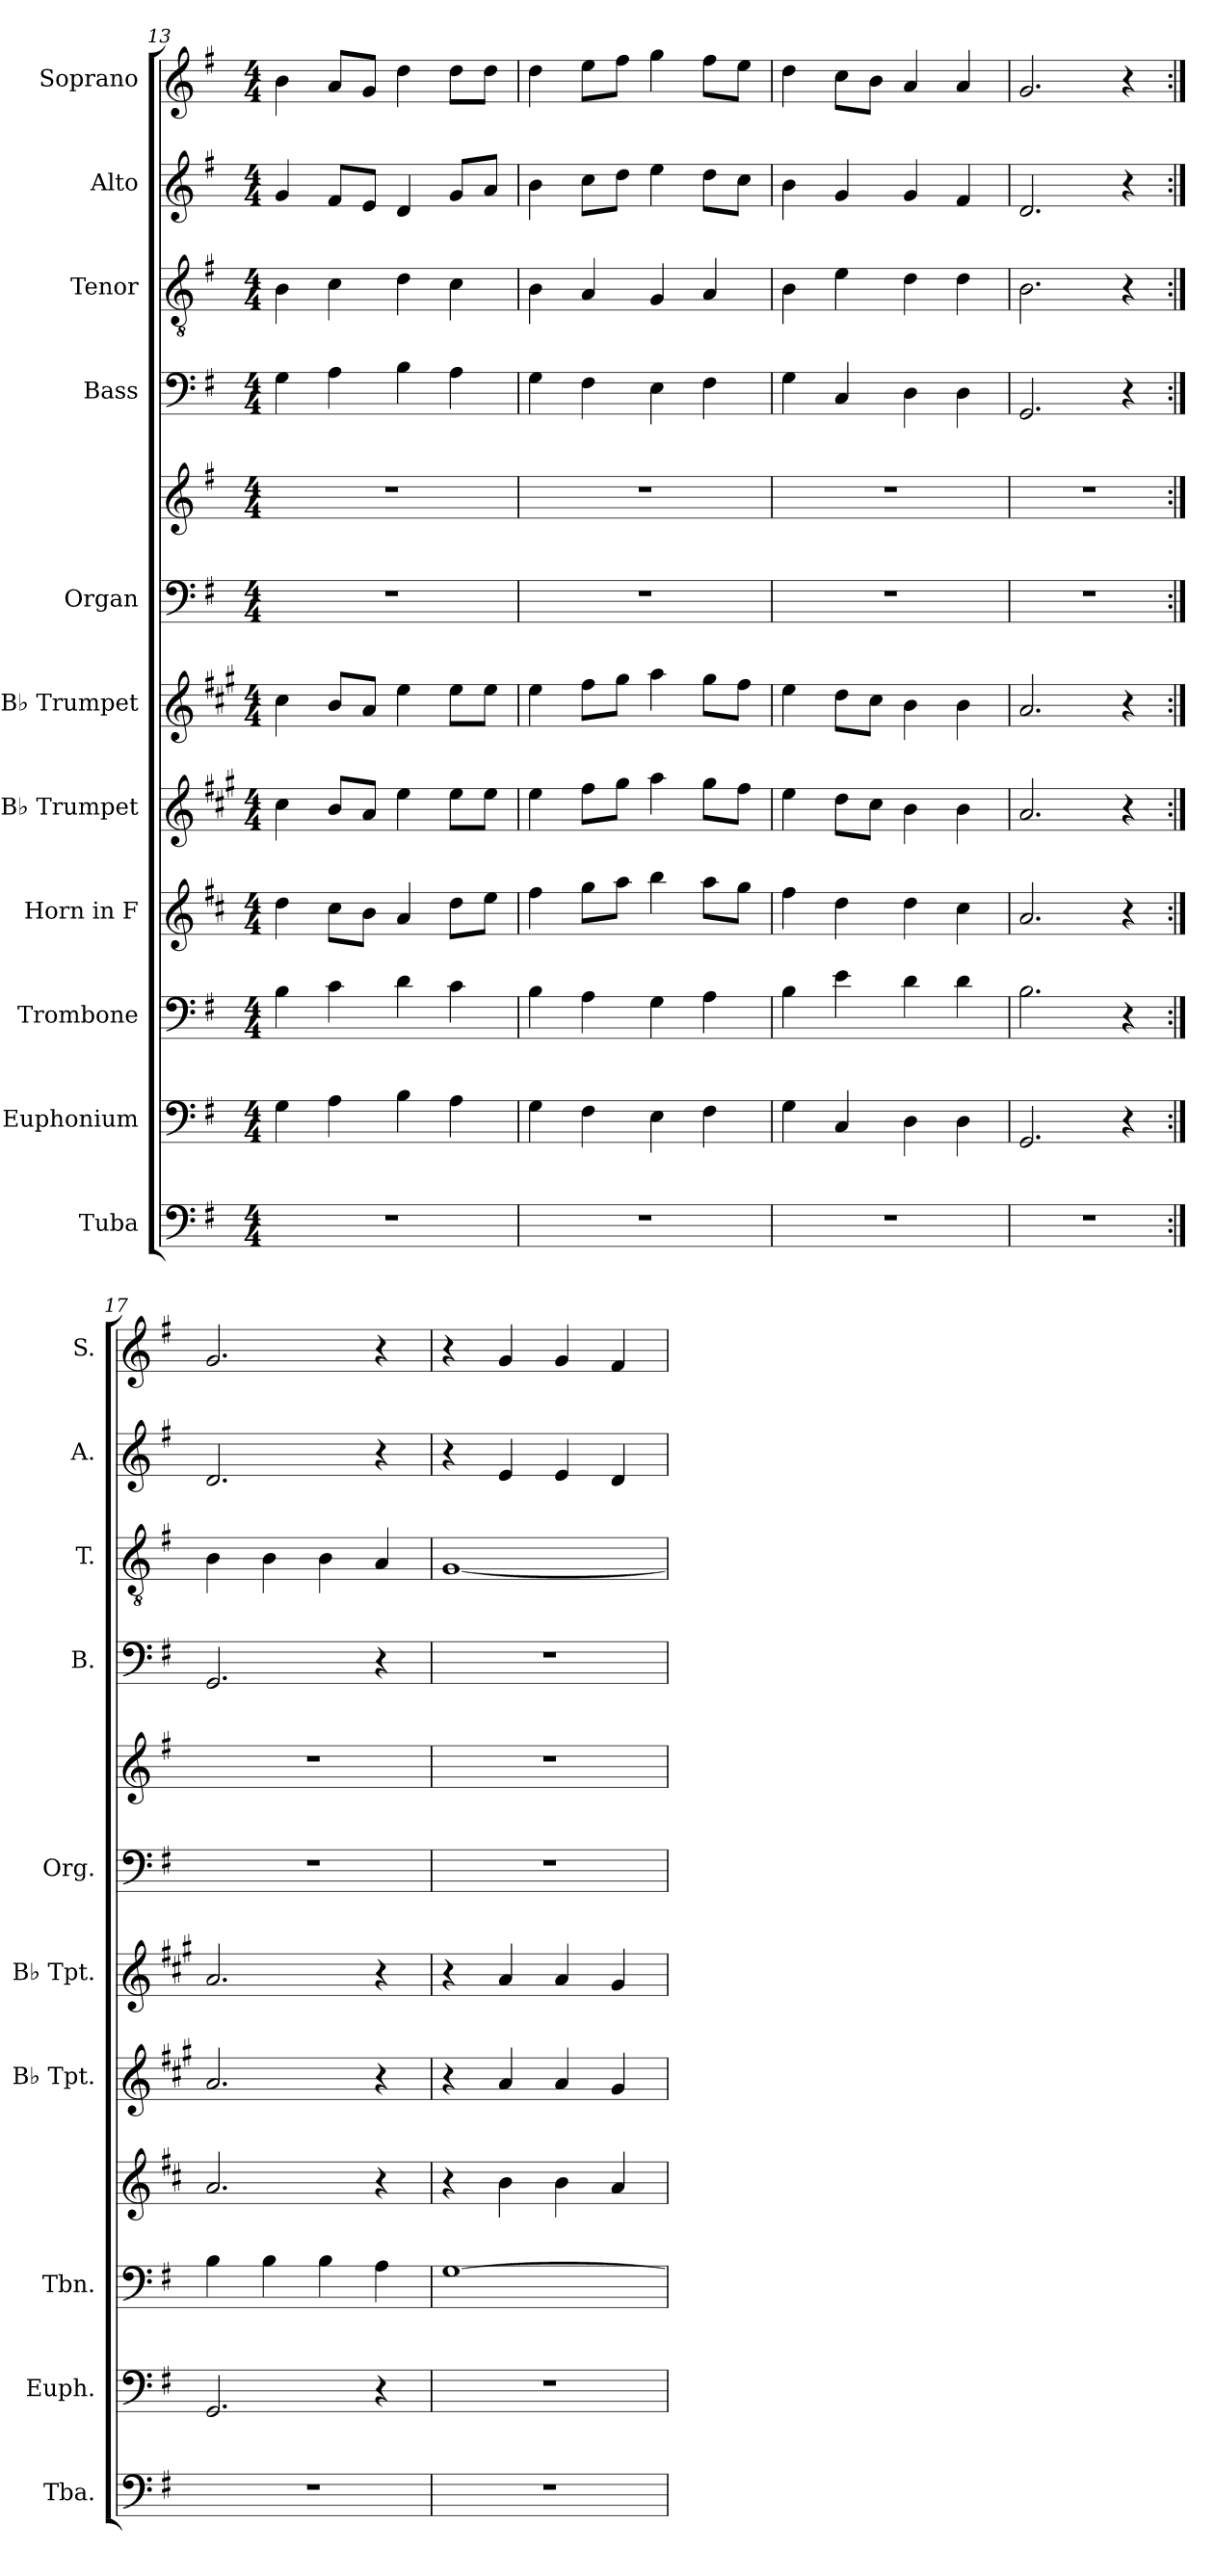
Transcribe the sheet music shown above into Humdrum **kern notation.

**kern	**kern	**kern	**kern	**kern	**kern	**kern	**kern	**kern	**kern	**kern	**kern
*part11	*part10	*part9	*part8	*part7	*part6	*part5	*part5	*part4	*part3	*part2	*part1
*staff12	*staff11	*staff10	*staff9	*staff8	*staff7	*staff6	*staff5	*staff4	*staff3	*staff2	*staff1
*I"Tuba	*I"Euphonium	*I"Trombone	*I"Horn in F	*I"B♭ Trumpet	*I"B♭ Trumpet	*I"Organ	*	*I"Bass	*I"Tenor	*I"Alto	*I"Soprano
*I'Tba.	*I'Euph.	*I'Tbn.	*	*I'B♭ Tpt.	*I'B♭ Tpt.	*I'Org.	*	*I'B.	*I'T.	*I'A.	*I'S.
*clefF4	*clefF4	*clefF4	*clefG2	*clefG2	*clefG2	*clefF4	*clefG2	*clefF4	*clefGv2	*clefG2	*clefG2
*	*	*	*ITrd4c7	*ITrd1c2	*ITrd1c2	*	*	*	*	*	*
*k[f#]	*k[f#]	*k[f#]	*k[f#]	*k[f#]	*k[f#]	*k[f#]	*k[f#]	*k[f#]	*k[f#]	*k[f#]	*k[f#]
*M4/4	*M4/4	*M4/4	*M4/4	*M4/4	*M4/4	*M4/4	*M4/4	*M4/4	*M4/4	*M4/4	*M4/4
=13	=13	=13	=13	=13	=13	=13	=13	=13	=13	=13	=13
1r	4G\	4B\	4g\	4b\	4b\	1r	1r	4G\	4B\	4g/	4b\
.	4A\	4c\	8f#\L	8a/L	8a/L	.	.	4A\	4c\	8f#/L	8a/L
.	.	.	8e\J	8g/J	8g/J	.	.	.	.	8e/J	8g/J
.	4B\	4d\	4d/	4dd\	4dd\	.	.	4B\	4d\	4d/	4dd\
.	4A\	4c\	8g\L	8dd\L	8dd\L	.	.	4A\	4c\	8g/L	8dd\L
.	.	.	8a\J	8dd\J	8dd\J	.	.	.	.	8a/J	8dd\J
=14	=14	=14	=14	=14	=14	=14	=14	=14	=14	=14	=14
1r	4G\	4B\	4b\	4dd\	4dd\	1r	1r	4G\	4B\	4b\	4dd\
.	4F#\	4A\	8cc\L	8ee\L	8ee\L	.	.	4F#\	4A/	8cc\L	8ee\L
.	.	.	8dd\J	8ff#\J	8ff#\J	.	.	.	.	8dd\J	8ff#\J
.	4E\	4G\	4ee\	4gg\	4gg\	.	.	4E\	4G/	4ee\	4gg\
.	4F#\	4A\	8dd\L	8ff#\L	8ff#\L	.	.	4F#\	4A/	8dd\L	8ff#\L
.	.	.	8cc\J	8ee\J	8ee\J	.	.	.	.	8cc\J	8ee\J
=15	=15	=15	=15	=15	=15	=15	=15	=15	=15	=15	=15
1r	4G\	4B\	4b\	4dd\	4dd\	1r	1r	4G\	4B\	4b\	4dd\
.	4C/	4e\	4g\	8cc\L	8cc\L	.	.	4C/	4e\	4g/	8cc\L
.	.	.	.	8b\J	8b\J	.	.	.	.	.	8b\J
.	4D\	4d\	4g\	4a\	4a\	.	.	4D\	4d\	4g/	4a/
.	4D\	4d\	4f#\	4a\	4a\	.	.	4D\	4d\	4f#/	4a/
=16	=16	=16	=16	=16	=16	=16	=16	=16	=16	=16	=16
1r	2.GG/	2.B\	2.d/	2.g/	2.g/	1r	1r	2.GG/	2.B\	2.d/	2.g/
.	4r	4r	4r	4r	4r	.	.	4r	4r	4r	4r
=17:|!	=17:|!	=17:|!	=17:|!	=17:|!	=17:|!	=17:|!	=17:|!	=17:|!	=17:|!	=17:|!	=17:|!
1r	2.GG/	4B\	2.d/	2.g/	2.g/	1r	1r	2.GG/	4B\	2.d/	2.g/
.	.	4B\	.	.	.	.	.	.	4B\	.	.
.	.	4B\	.	.	.	.	.	.	4B\	.	.
.	4r	4A\	4r	4r	4r	.	.	4r	4A/	4r	4r
=18	=18	=18	=18	=18	=18	=18	=18	=18	=18	=18	=18
1r	1r	[1G	4r	4r	4r	1r	1r	1r	[1G	4r	4r
.	.	.	4e\	4g/	4g/	.	.	.	.	4e/	4g/
.	.	.	4e\	4g/	4g/	.	.	.	.	4e/	4g/
.	.	.	4d/	4f#/	4f#/	.	.	.	.	4d/	4f#/
=	=	=	=	=	=	=	=	=	=	=	=
*-	*-	*-	*-	*-	*-	*-	*-	*-	*-	*-	*-
